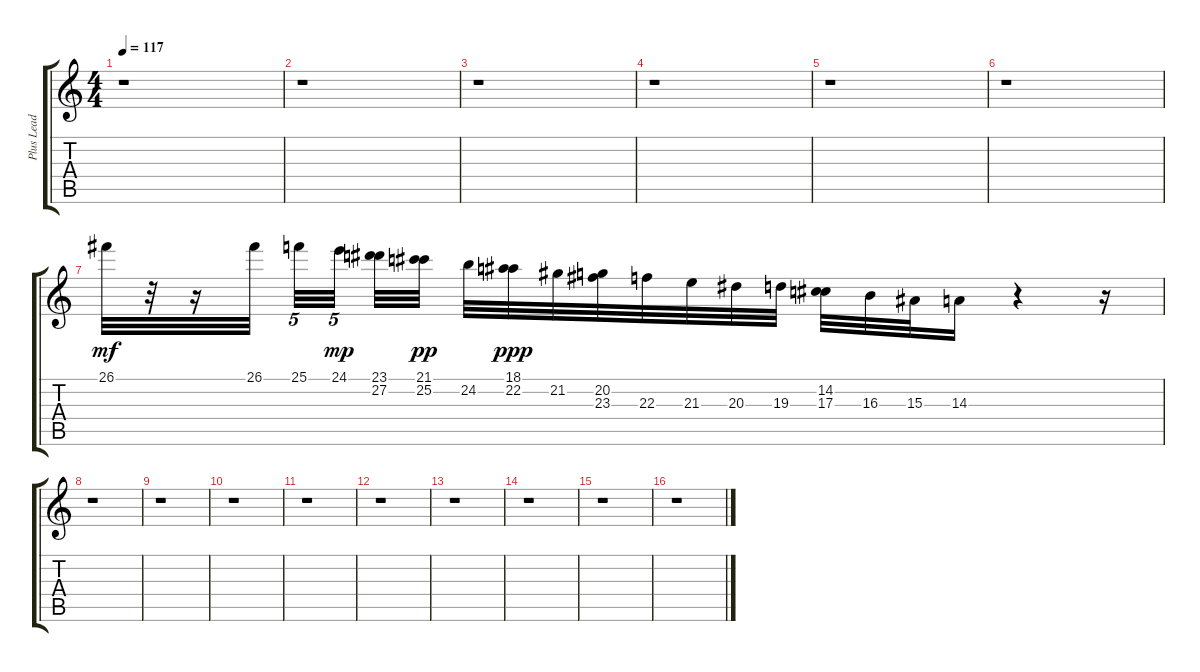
\track ("Plus Lead" "Plus Lead") {instrument fx2soundtrack}
\staff {score tabs}
\tuning (E4 B3 G3 D3 A2 E2) {hide}
\ts (4 4)
\tempo 117
\clef g2
\ks c
r.1{dy mf} |
r.1 |
r.1 |
r.1 |
r.1 |
r.1 |
26.1.32 r.32 r.16 26.1.32 25.1.32{tu (5 4)} 24.1.32{tu (5 4) dy mp} (23.1 27.2).32 (21.1 25.2).32{dy pp} 24.2.32 (18.1 22.2).32{dy ppp} 21.2.32 (20.2 23.3).32 22.3.32 21.3.32 20.3.32 19.3.32 (14.2 17.3).32 16.3.32 15.3.32 14.3.16 r.4 r.16 |
r.1 |
r.1 |
r.1 |
r.1 |
r.1 |
r.1 |
r.1 |
r.1 |
r.1
